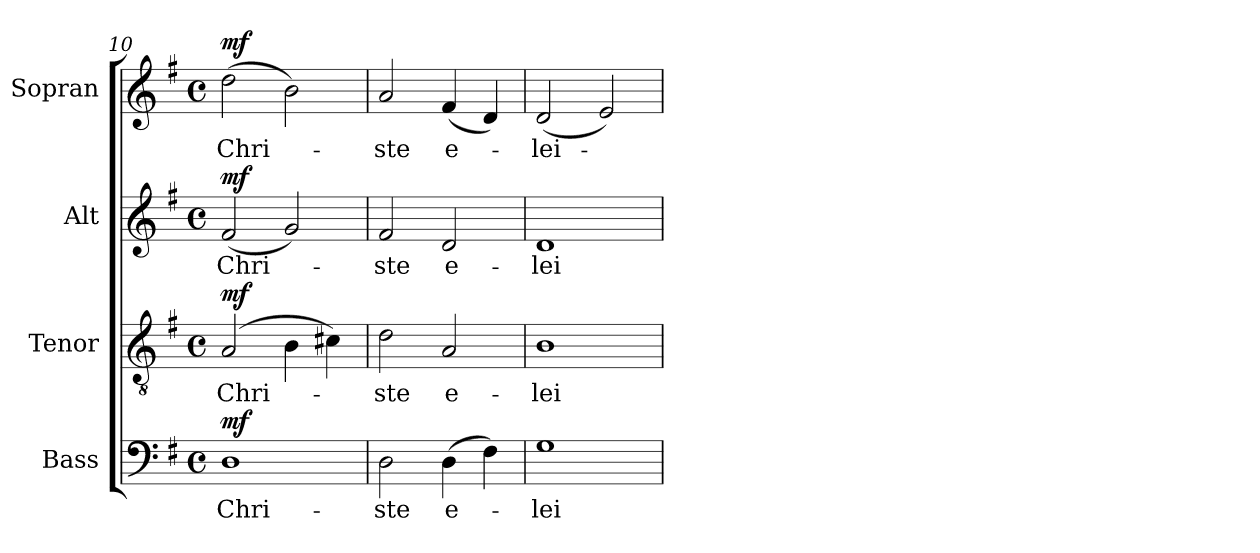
**kern	**text	**dynam	**kern	**text	**dynam	**kern	**text	**dynam	**kern	**text	**dynam
*part4	*part4	*part4	*part3	*part3	*part3	*part2	*part2	*part2	*part1	*part1	*part1
*staff4	*staff4	*staff4	*staff3	*staff3	*staff3	*staff2	*staff2	*staff2	*staff1	*staff1	*staff1
*I"Bass	*	*	*I"Tenor	*	*	*I"Alt	*	*	*I"Sopran	*	*
*I'B.	*	*	*I'T.	*	*	*I'A.	*	*	*I'S.	*	*
*clefF4	*	*	*clefGv2	*	*	*clefG2	*	*	*clefG2	*	*
*k[f#]	*	*	*k[f#]	*	*	*k[f#]	*	*	*k[f#]	*	*
*G:	*	*	*G:	*	*	*G:	*	*	*G:	*	*
*M4/4	*	*	*M4/4	*	*	*M4/4	*	*	*M4/4	*	*
*met(c)	*	*	*met(c)	*	*	*met(c)	*	*	*met(c)	*	*
=10	=10	=10	=10	=10	=10	=10	=10	=10	=10	=10	=10
!	!LO:LY:b	!LO:DY:a	!	!LO:LY:b	!LO:DY:a	!	!LO:LY:b	!LO:DY:a	!	!LO:LY:b	!LO:DY:a
1D	Chri-	mf	(2A/	Chri-	mf	(<2f#/	Chri-	mf	(>2dd\	Chri-	mf
.	.	.	4B\	.	.	2g/)	.	.	2b\)	.	.
.	.	.	4c#X\)	.	.	.	.	.	.	.	.
=11	=11	=11	=11	=11	=11	=11	=11	=11	=11	=11	=11
!	!LO:LY:b	!	!	!LO:LY:b	!	!	!LO:LY:b	!	!	!LO:LY:b	!
2D\	-ste	.	2d\	-ste	.	2f#/	-ste	.	2a/	-ste	.
!	!LO:LY:b	!	!	!LO:LY:b	!	!	!LO:LY:b	!	!	!LO:LY:b	!
(>4D\	e-	.	2A/	e-	.	2d/	e-	.	(<4f#/	e-	.
4F#\)	.	.	.	.	.	.	.	.	4d/)	.	.
=12	=12	=12	=12	=12	=12	=12	=12	=12	=12	=12	=12
!	!LO:LY:b	!	!	!LO:LY:b	!	!	!LO:LY:b	!	!	!LO:LY:b	!
1G	-lei-	.	1B	-lei-	.	1d	-lei-	.	(<2d/	-lei-	.
.	.	.	.	.	.	.	.	.	2e/)	.	.
=	=	=	=	=	=	=	=	=	=	=	=
*-	*-	*-	*-	*-	*-	*-	*-	*-	*-	*-	*-
